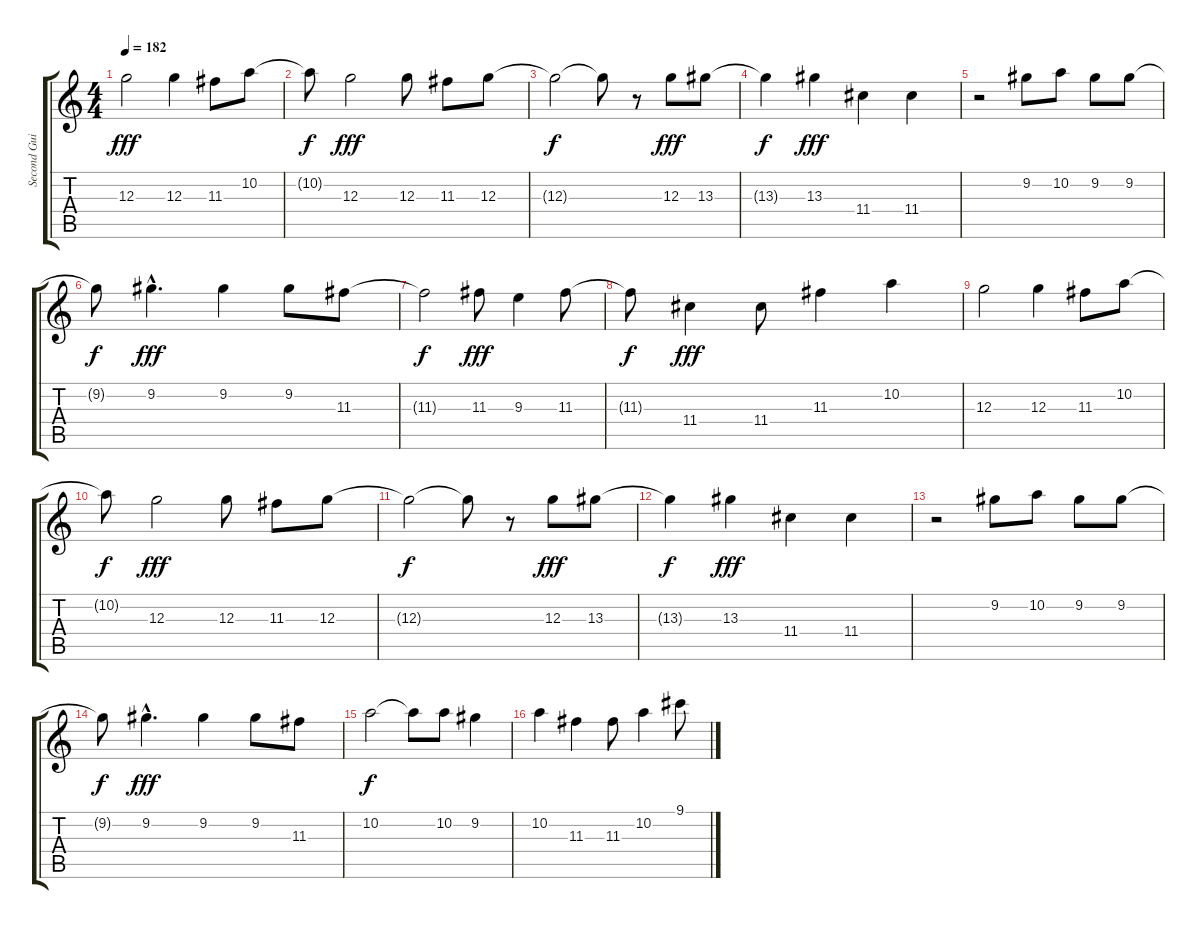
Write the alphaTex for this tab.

\track ("Second Guitar" "Second Gui") {instrument electricguitarjazz}
\staff {score tabs}
\tuning (E4 B3 G3 D3 A2 E2) {hide}
\ts (4 4)
\tempo 182
\clef g2
\ks c
12.3.2{dy fff} 12.3.4 11.3.8 10.2.8 |
10.2{t}.8{dy f} 12.3.2{dy fff} 12.3.8 11.3.8 12.3.8 |
12.3{t}.2{dy f} 12.3{t}.8 r.8 12.3.8{dy fff} 13.3.8 |
13.3{t}.4{dy f} 13.3.4{dy fff} 11.4.4 11.4.4 |
r.2 9.2.8 10.2.8 9.2.8 9.2.8 |
9.2{t}.8{dy f} 9.2{hac}.4{d dy fff} 9.2.4 9.2.8 11.3.8 |
11.3{t}.2{dy f} 11.3.8{dy fff} 9.3.4 11.3.8 |
11.3{t}.8{dy f} 11.4.4{dy fff} 11.4.8 11.3.4 10.2.4 |
12.3.2 12.3.4 11.3.8 10.2.8 |
10.2{t}.8{dy f} 12.3.2{dy fff} 12.3.8 11.3.8 12.3.8 |
12.3{t}.2{dy f} 12.3{t}.8 r.8 12.3.8{dy fff} 13.3.8 |
13.3{t}.4{dy f} 13.3.4{dy fff} 11.4.4 11.4.4 |
r.2 9.2.8 10.2.8 9.2.8 9.2.8 |
9.2{t}.8{dy f} 9.2{hac}.4{d dy fff} 9.2.4 9.2.8 11.3.8 |
10.2.2{dy f} 10.2{t}.8 10.2.8 9.2.4 |
10.2.4 11.3.4 11.3.8 10.2.4 9.1.8
